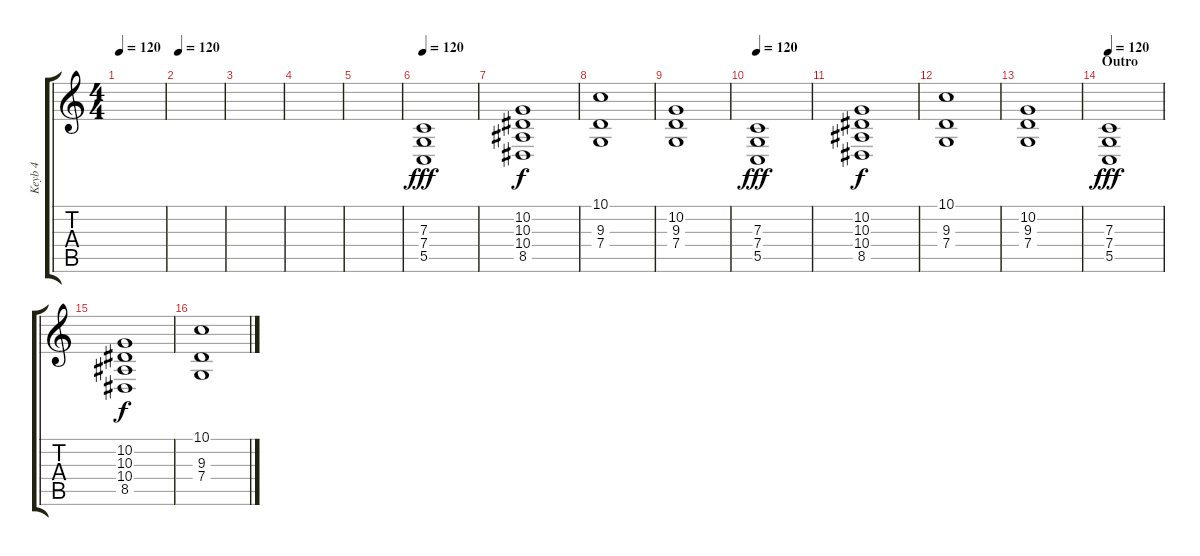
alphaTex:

\track ("Keyb 4" "Keyb 4") {instrument pad4choir}
\staff {score tabs}
\tuning (D4 A3 F3 C3 G2 C2) {hide}
\ts (4 4)
\tempo 120
\clef g2
\ks c
|
\tempo 120
|
|
|
|
\tempo 120
(7.3 7.4 5.5).1{dy fff volume 7 instrument pad4choir} |
(10.2 10.3 10.4 8.5).1{dy f} |
(10.1 9.3 7.4).1 |
(10.2 9.3 7.4).1 |
\tempo 120
(7.3 7.4 5.5).1{dy fff volume 7 instrument pad4choir} |
(10.2 10.3 10.4 8.5).1{dy f} |
(10.1 9.3 7.4).1 |
(10.2 9.3 7.4).1 |
\section ("" "Outro")
\tempo 120
(7.3 7.4 5.5).1{dy fff volume 7 instrument pad4choir} |
(10.2 10.3 10.4 8.5).1{dy f} |
(10.1 9.3 7.4).1
